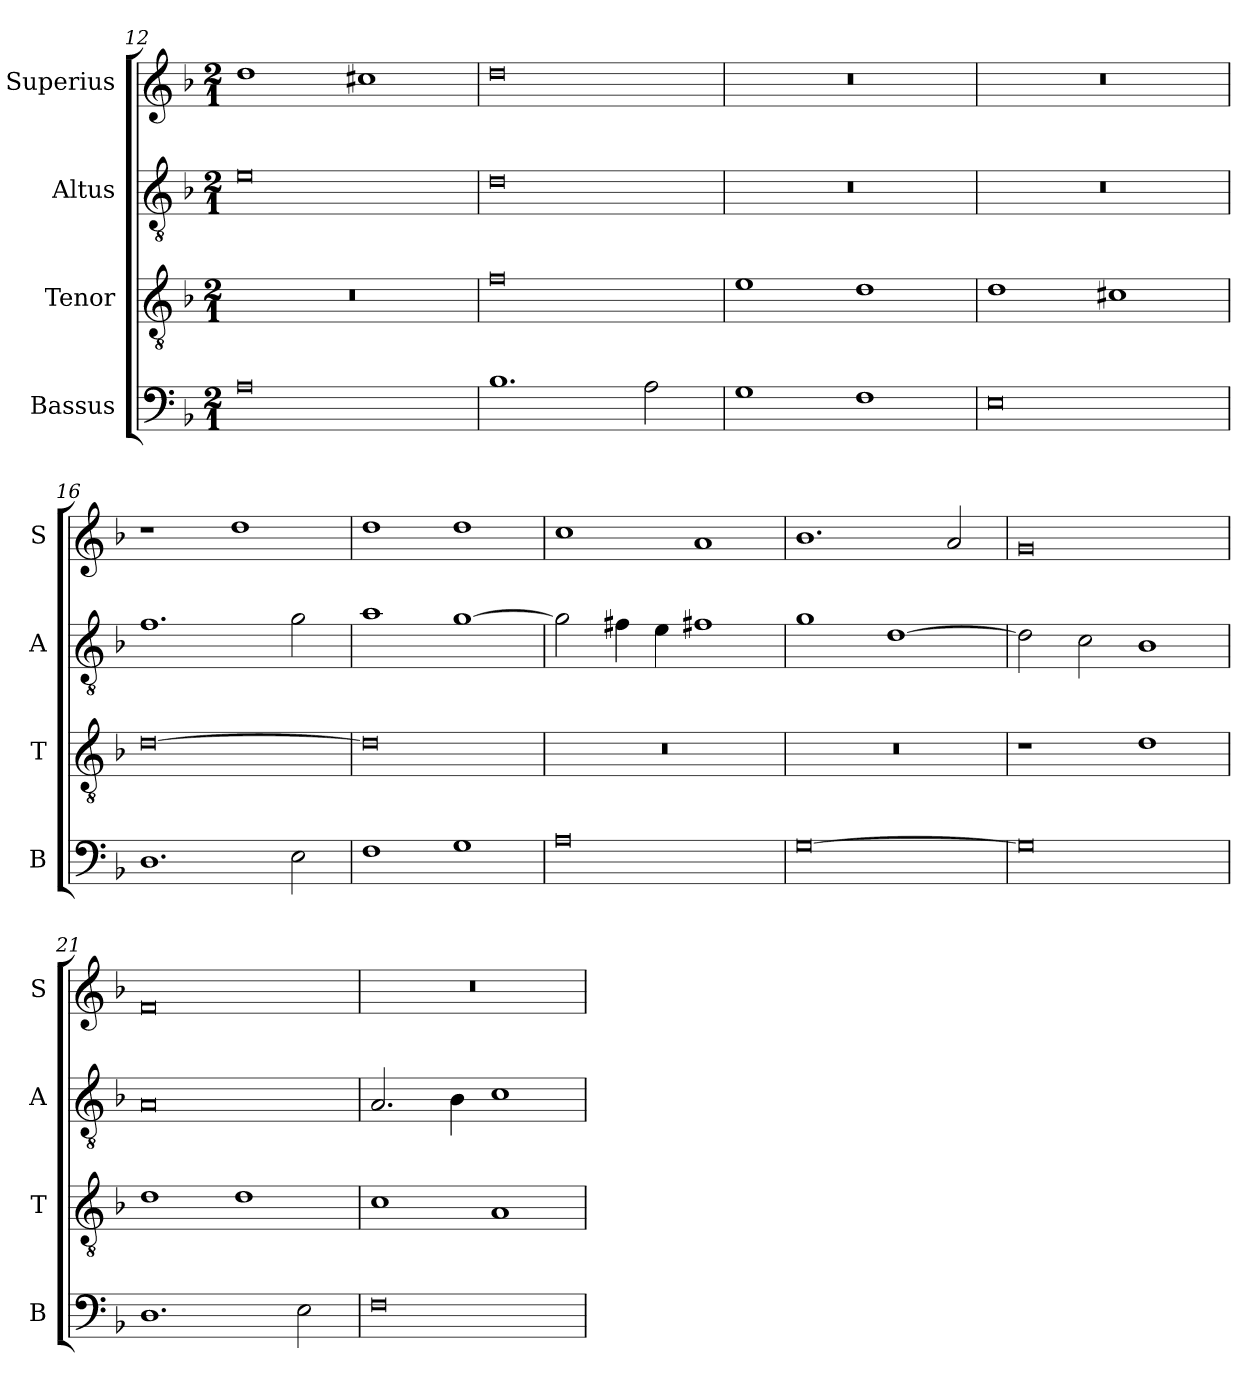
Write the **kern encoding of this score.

**kern	**kern	**kern	**kern
*part4	*part3	*part2	*part1
*staff4	*staff3	*staff2	*staff1
*I"Bassus	*I"Tenor	*I"Altus	*I"Superius
*I'B	*I'T	*I'A	*I'S
*clefF4	*clefGv2	*clefGv2	*clefG2
*k[b-]	*k[b-]	*k[b-]	*k[b-]
*M2/1	*M2/1	*M2/1	*M2/1
=12	=12	=12	=12
0A	0r	0e	1dd
.	.	.	1cc#X
=13	=13	=13	=13
1.B-	0f	0d	0dd
2A\	.	.	.
=14	=14	=14	=14
1G	1e	0r	0r
1F	1d	.	.
=15	=15	=15	=15
0E	1d	0r	0r
.	1c#X	.	.
=16	=16	=16	=16
1.D	[0d	1.f	1r
.	.	.	1dd
2E\	.	2g\	.
=17	=17	=17	=17
1F	0d]	1a	1dd
1G	.	[1g	1dd
=18	=18	=18	=18
0A	0r	2g\]	1cc
.	.	4f#X\	.
.	.	4e\	.
.	.	1f#X	1a
=19	=19	=19	=19
[0G	0r	1g	1.b-
.	.	[1d	.
.	.	.	2a/
=20	=20	=20	=20
0G]	1r	2d\]	0g
.	.	2c\	.
.	1d	1B-	.
=21	=21	=21	=21
1.D	1d	0A	0f
.	1d	.	.
2E\	.	.	.
=22	=22	=22	=22
0F	1c	2.A/	0r
.	.	4B-\	.
.	1A	1c	.
=	=	=	=
*-	*-	*-	*-
